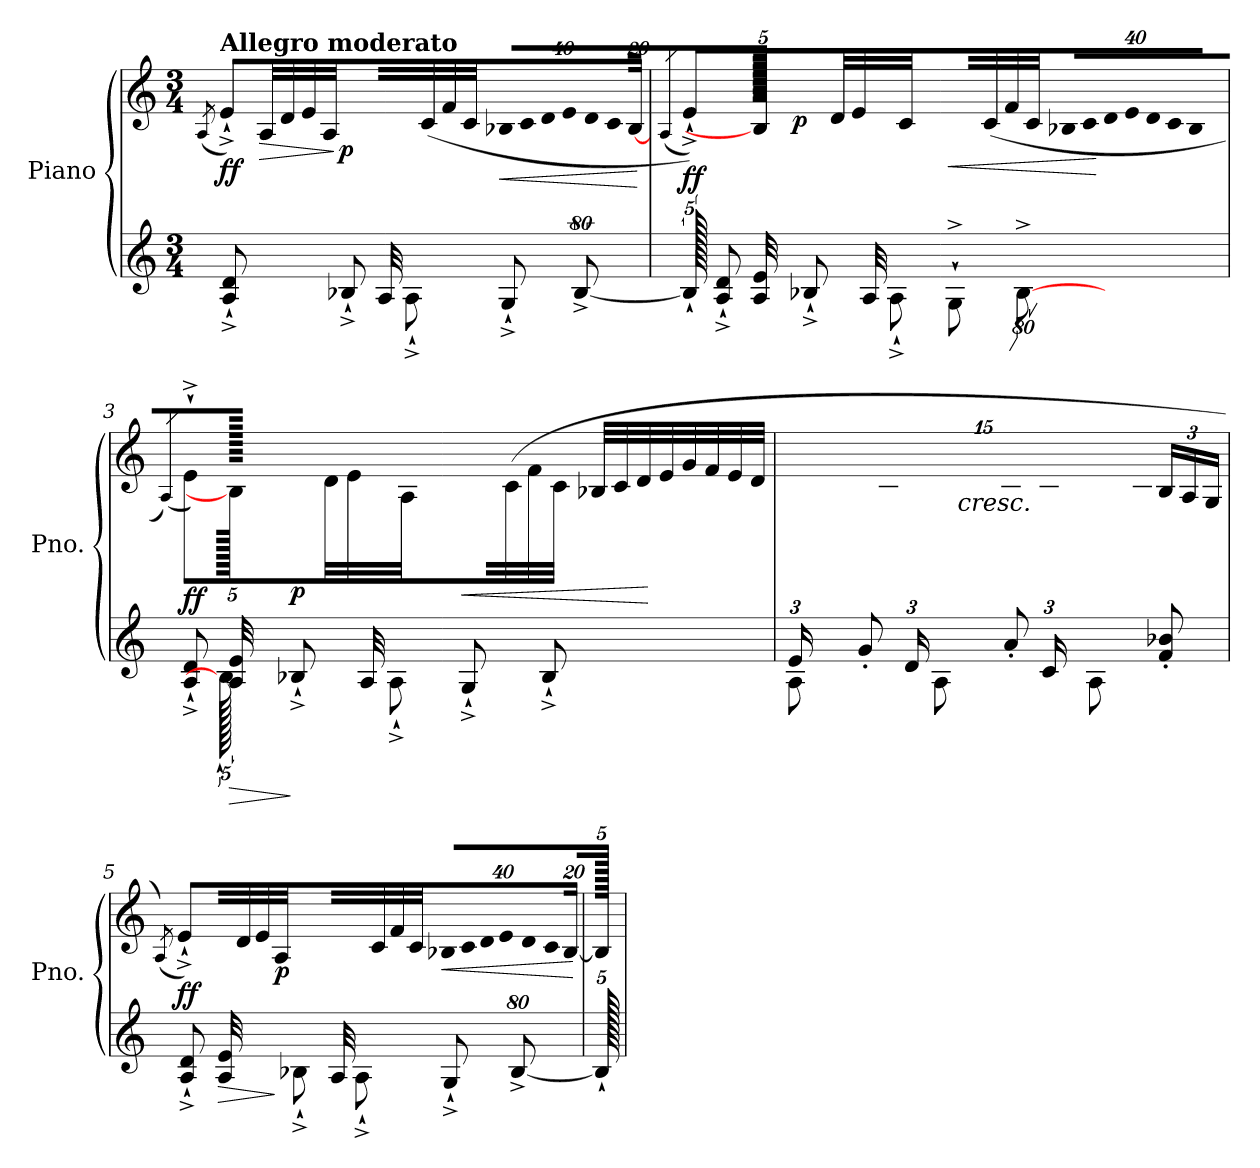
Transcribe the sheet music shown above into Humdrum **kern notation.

**kern	**kern	**dynam
*part1	*part1	*part1
*staff2	*staff1	*staff1/2
*I"Piano	*	*
*I'Pno.	*	*
*clefG2	*clefG2	*
*k[]	*k[]	*
*M3/4	*M3/4	*
=1	=1	=1
.	(<8qA/	.
*^	*	*
!	!	!LO:TX:a:B:t=Allegro moderato	!
!	!	!	!LO:DY:b
4.ryy	640ryy	8e`^/L)	ff
.	8A/`^ 8d/`^	.	.
!	!	!	!LO:HP:b
.	.	32A/LL	>
.	8ryy	.	.
.	.	32d/	.
.	.	32e/	.
.	.	32A/JJJ	.
!	!	!	!LO:DY:n=1:b
.	.	8ryy	] p
.	8B-X`^/	.	.
32A/LLL	.	32ryy	.
.	8A`^\	.	.
4ryy	.	(>32c\	.
.	.	32f\	.
.	.	32c\JJJ	.
*	*	*Xbrackettup	*
!	!	!LO:N:vis=32	!LO:HP:b
.	.	640%23B-X/LLL	<
.	8G`^/	.	.
!	!	!LO:N:vis=32	!
.	.	640%23c/	.
!	!	!LO:N:vis=32	!
.	.	640%23d/	.
!	!	!LO:N:vis=32	!
.	.	640%23e/	.
.	[640%79B-^/	.	.
!	!	!LO:N:vis=32	!
.	.	640%23d/	.
16.ryy	.	.	.
!	!	!LO:N:vis=32	!
.	.	640%23c/	.
.	.	[320%11B-/JJ	.
*v	*v	*	*
.	.	[
=2	=2	=2
.	(<8qA/	.
*^	*	*
!	!	!	!LO:DY:b
8ryy	640B-`/]	8e`^/))	ff
.	8A/`^ 8d/`^	.	.
32A/ 32e/LLL	.	640B-/JJJ]	.
.	8ryy	640%19ryy	.
8..ryy	.	32d\	.
.	.	32e\	.
!	!	!	!LO:DY:b
.	.	32c\JJJ	p
.	.	8ryy	.
.	8B-X`^/	.	.
32A/LLL	.	32ryy	.
.	8A`^\	.	.
4ryy	.	(>32c\	.
.	.	32f\	.
.	.	32c\JJJ	.
!	!	!LO:N:vis=32	!LO:HP:b
.	.	640%23B-X/LLL	<
.	8G`^\	.	.
!	!	!LO:N:vis=32	!
.	.	640%23c/	.
!	!	!LO:N:vis=32	!
.	.	640%23d/	.
!	!	!LO:N:vis=32	!
.	.	640%23e/	.
.	[640%79B-^\	.	.
!	!	!LO:N:vis=32	!
.	.	640%23d/	.
16.ryy	.	.	.
!	!	!LO:N:vis=32	!
.	.	640%23c/	.
.	.	[320%11B-/JJ	.
*v	*v	*	*
.	.	[
!!LO:LB:g=z
=3	=3	=3
.	(<8qA/)	.
*^	*	*
!	!	!	!LO:DY:b
8ryy	8A/`^ 8d/`^	8e`^/)	ff
!	!	!	!LO:HP:b=2
32A/ 32e/LLL	640B-`\]	640B-/JJJ]	>
.	8ryy	640%19ryy	.
8..ryy	.	32d\	.
.	.	32e\	.
.	.	32A\JJJ	.
!	!	!	!LO:DY:n=1:b
.	.	8ryy	] p
.	8B-X`^/	.	.
32A/LLL	.	32ryy	.
.	8A`^\	.	.
640%221ryy	.	(>32c\	.
.	.	32f\	.
.	.	32c\JJJ	.
!	!	!	!LO:HP:b
.	.	32B-X/LLL	<
.	8G`^/	.	.
.	.	32c/	.
.	.	32d/	.
.	.	32e/	.
.	.	32g/	.
.	8B-`^/	.	.
.	.	32f/	.
.	.	32e/	.
.	.	32d/JJJ	.
.	.	640ryy	[
=4	=4	=4	=4
*Xbrackettup	*	*	*
24e/LL	8A\	24ryy	.
24%5ryy	.	24f\	.
.	.	24e\JJ	.
.	8g'/	24d/LL	.
.	.	24c/	.
.	.	24e/JJ	.
24d/LL	8A\	24ryy	.
!	!	!LO:TX:b:i:t=cresc.	!
24%5ryy	.	24e\	.
.	.	24d\JJ	.
.	8a'/	24c/LL	.
.	.	24B-X/	.
.	.	24d/JJ	.
24c/LL	8A\	24ryy	.
24%5ryy	.	24d\	.
.	.	24c\JJ	.
.	8f/' 8b-X/'	24B-/LL	.
.	.	24A/	.
.	.	24G/JJ	.
!!LO:LB:g=z
=5	=5	=5	=5
.	.	(<8qA/)	.
!	!	!	!LO:DY:b
8ryy	640ryy	8e`^/)	ff
.	8A/`^ 8d/`^	.	.
!	!	!	!LO:HP:b=2
32A/ 32e/LLL	.	32ryy	>
.	8ryy	.	.
8..ryy	.	32d\	.
.	.	32e\	.
!	!	!	!LO:DY:n=1:b
.	.	32A\JJJ	] p
.	.	8ryy	.
.	8B-X`^\	.	.
32A/LLL	.	32ryy	.
.	8A`^\	.	.
4ryy	.	32c\	.
.	.	32f\	.
.	.	32c\JJJ	.
!	!	!LO:N:vis=32	!LO:HP:b
.	.	640%23B-X/LLL	<
.	8G`^/	.	.
!	!	!LO:N:vis=32	!
.	.	640%23c/	.
!	!	!LO:N:vis=32	!
.	.	640%23d/	.
!	!	!LO:N:vis=32	!
.	.	640%23e/	.
.	[640%79B-^/	.	.
!	!	!LO:N:vis=32	!
.	.	640%23d/	.
16.ryy	.	.	.
!	!	!LO:N:vis=32	!
.	.	640%23c/	.
.	.	[320%11B-/JJ	.
*v	*v	*	*
.	.	[
=6	=6	=6
640B-`/]	640B-/JJJ]	.
=	=	=
*-	*-	*-
